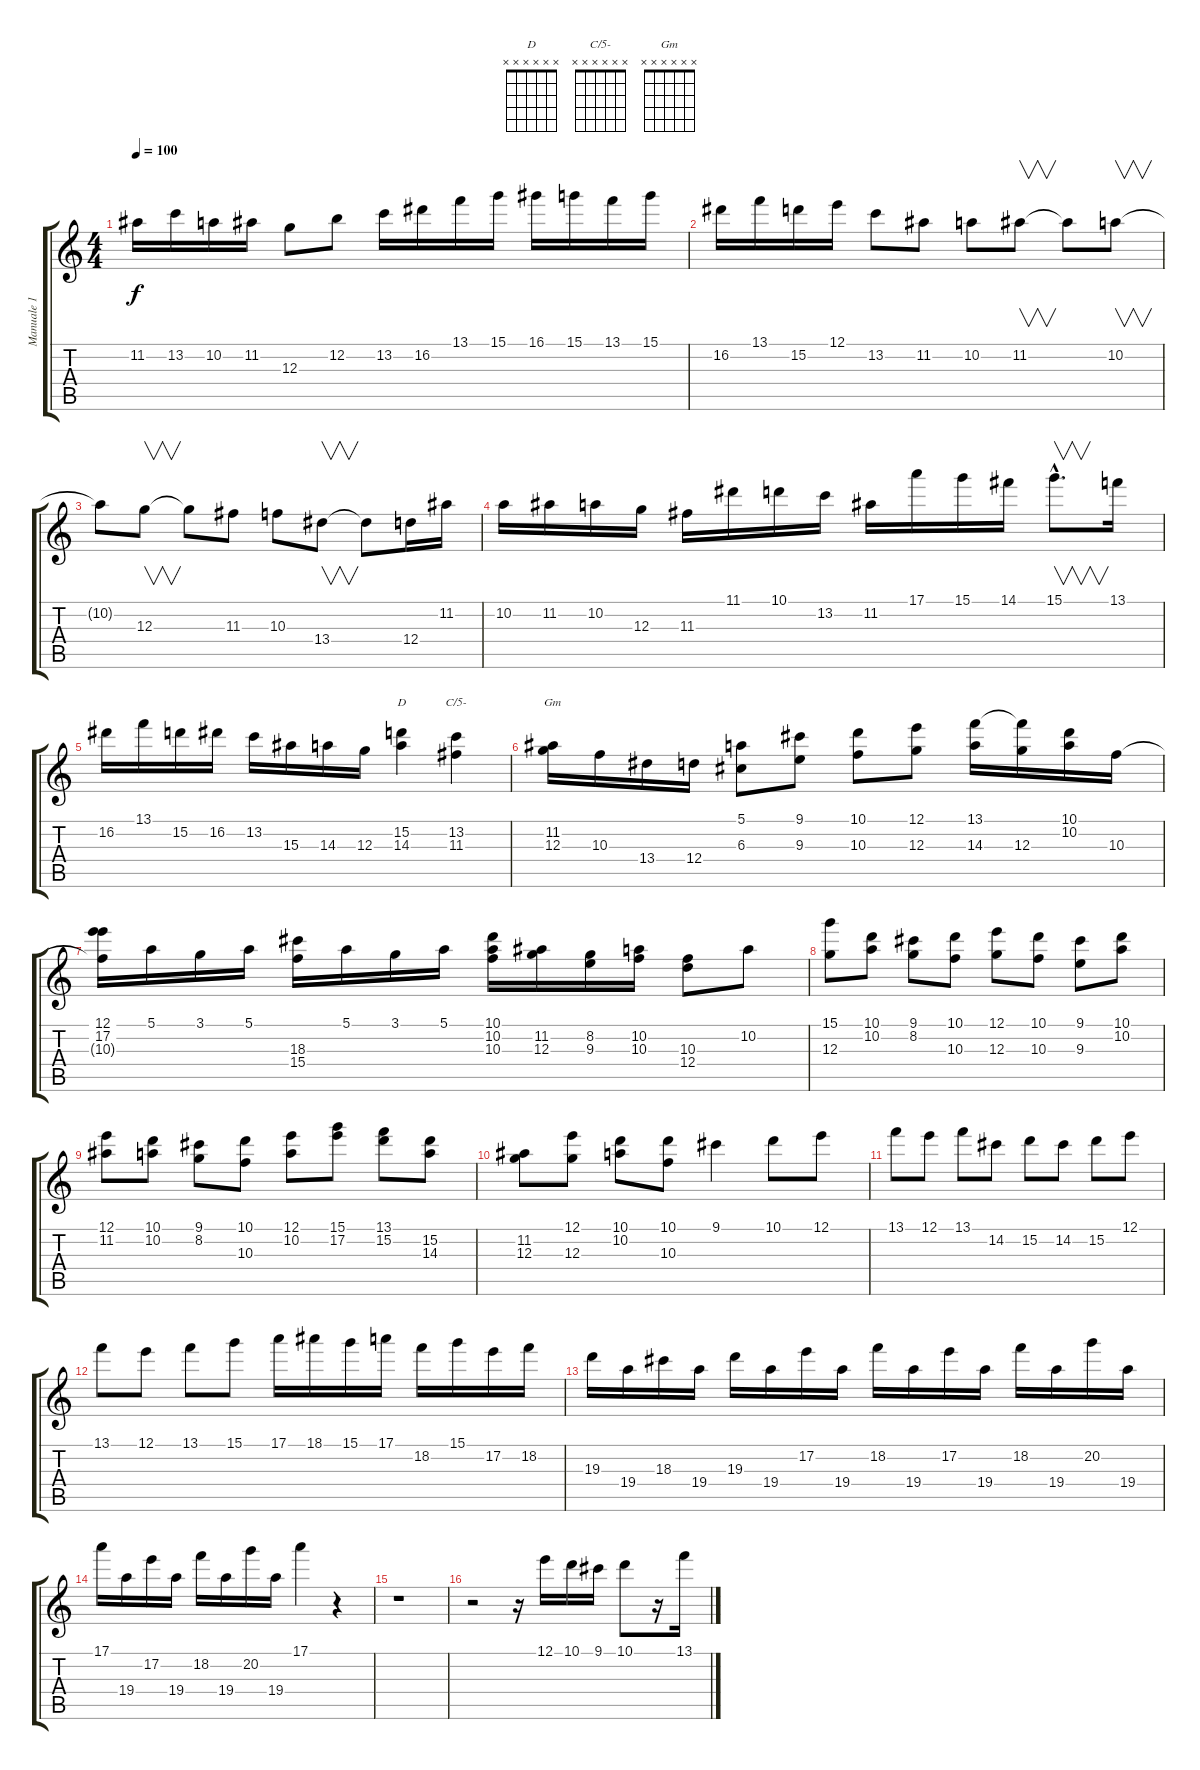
\track ("Manuale 1" "Manuale 1") {instrument overdrivenguitar}
\staff {score tabs}
\tuning (E4 B3 G3 D3 A2 E2) {hide}
\chord ("D" x x x x x x) {firstfret 0}
\chord ("C/5-" x x x x x x) {firstfret 0}
\chord ("Gm" x x x x x x) {firstfret 0}
\ts (4 4)
\tempo 100
\clef g2
\ks c
11.2.16{dy f} 13.2.16 10.2.16 11.2.16 12.3.8 12.2.8 13.2.16 16.2.16 13.1.16 15.1.16 16.1.16 15.1.16 13.1.16 15.1.16 |
16.2.16 13.1.16 15.2.16 12.1.16 13.2.8 11.2.8 10.2.8 11.2.8{v} 11.2{t}.8 10.2.8{v} |
10.2{t}.8 12.3.8{v} 12.3{t}.8 11.3.8 10.3.8 13.4.8{v} 13.4{t}.8 12.4.16 11.2.16 |
10.2.16 11.2.16 10.2.16 12.3.16 11.3.16 11.1.16 10.1.16 13.2.16 11.2.16 17.1.16 15.1.16 14.1.16 15.1{hac}.8{v d} 13.1.16 |
16.2.16 13.1.16 15.2.16 16.2.16 13.2.16 15.3.16 14.3.16 12.3.16 (15.2 14.3).4{ch "D"} (13.2 11.3).4{ch "C/5-"} |
(11.2 12.3).16{ch "Gm"} 10.3.16 13.4.16 12.4.16 (5.1 6.3).8 (9.1 9.3).8 (10.1 10.3).8 (12.1 12.3).8 (13.1 14.3).16 (13.1{t} 12.3).16 (10.1 10.2).16 10.3.16 |
(12.1 17.2 10.3{t}).16 5.1.16 3.1.16 5.1.16 (18.3 15.4).16 5.1.16 3.1.16 5.1.16 (10.1 10.2 10.3).16 (11.2 12.3).16 (8.2 9.3).16 (10.2 10.3).16 (10.3 12.4).8 10.2.8 |
(15.1 12.3).8 (10.1 10.2).8 (9.1 8.2).8 (10.1 10.3).8 (12.1 12.3).8 (10.1 10.3).8 (9.1 9.3).8 (10.1 10.2).8 |
(12.1 11.2).8 (10.1 10.2).8 (9.1 8.2).8 (10.1 10.3).8 (12.1 10.2).8 (15.1 17.2).8 (13.1 15.2).8 (15.2 14.3).8 |
(11.2 12.3).8 (12.1 12.3).8 (10.1 10.2).8 (10.1 10.3).8 9.1.4 10.1.8 12.1.8 |
13.1.8 12.1.8 13.1.8 14.2.8 15.2.8 14.2.8 15.2.8 12.1.8 |
13.1.8 12.1.8 13.1.8 15.1.8 17.1.16 18.1.16 15.1.16 17.1.16 18.2.16 15.1.16 17.2.16 18.2.16 |
19.3.16 19.4.16 18.3.16 19.4.16 19.3.16 19.4.16 17.2.16 19.4.16 18.2.16 19.4.16 17.2.16 19.4.16 18.2.16 19.4.16 20.2.16 19.4.16 |
17.1.16 19.4.16 17.2.16 19.4.16 18.2.16 19.4.16 20.2.16 19.4.16 17.1.4 r.4 |
r.1 |
r.2 r.16 12.1.16 10.1.16 9.1.16 10.1.8 r.16 13.1.16
